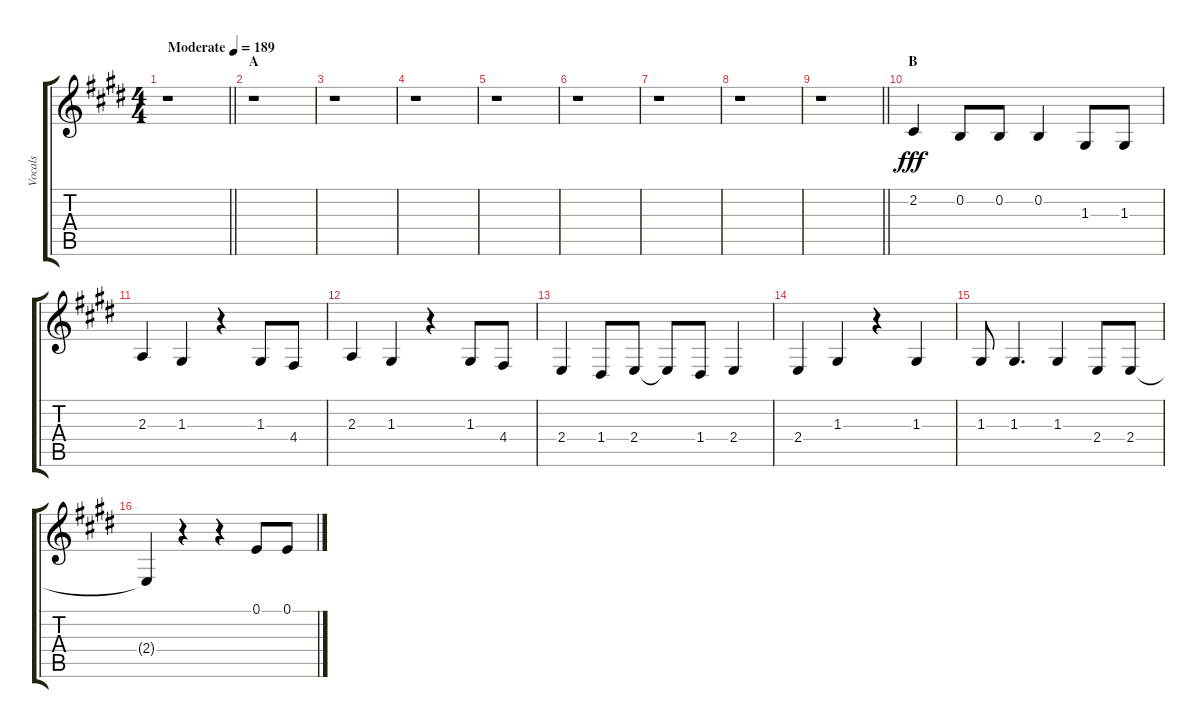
\track ("Vocals" "Vocals") {instrument voiceoohs}
\staff {score tabs}
\tuning (E4 B3 G3 D3 A2 E2) {hide}
\ts (4 4)
\tempo (189 "Moderate")
\clef g2
\barLineRight lightlight
\ks e
r.1{dy fff instrument voiceoohs} |
\section ("" "A")
r.1 |
r.1 |
r.1 |
r.1 |
r.1 |
r.1 |
r.1 |
\barLineRight lightlight
r.1 |
\section ("" "B")
2.2.4 0.2.8 0.2.8 0.2.4 1.3.8 1.3.8 |
2.3.4 1.3.4 r.4 1.3.8 4.4.8 |
2.3.4 1.3.4 r.4 1.3.8 4.4.8 |
2.4.4 1.4.8 2.4.8 2.4{t}.8 1.4.8 2.4.4 |
2.4.4 1.3.4 r.4 1.3.4 |
1.3.8 1.3.4{d} 1.3.4 2.4.8 2.4.8 |
2.4{t}.4 r.4 r.4 0.1.8 0.1.8
